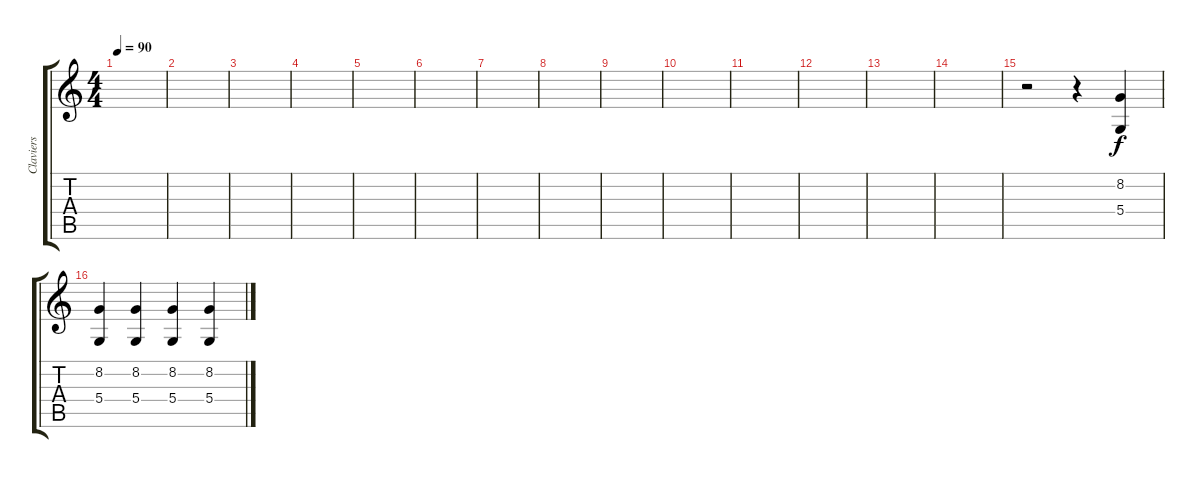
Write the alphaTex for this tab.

\track ("Claviers" "Claviers") {instrument choiraahs}
\staff {score tabs}
\tuning (E4 B3 G3 D3 A2 E2) {hide}
\ts (4 4)
\tempo 90
\clef g2
\ks c
|
|
|
|
|
|
|
|
|
|
|
|
|
|
r.2{instrument stringensemble2} r.4 (8.2 5.4).4 |
(8.2 5.4).4 (8.2 5.4).4 (8.2 5.4).4 (8.2 5.4).4
